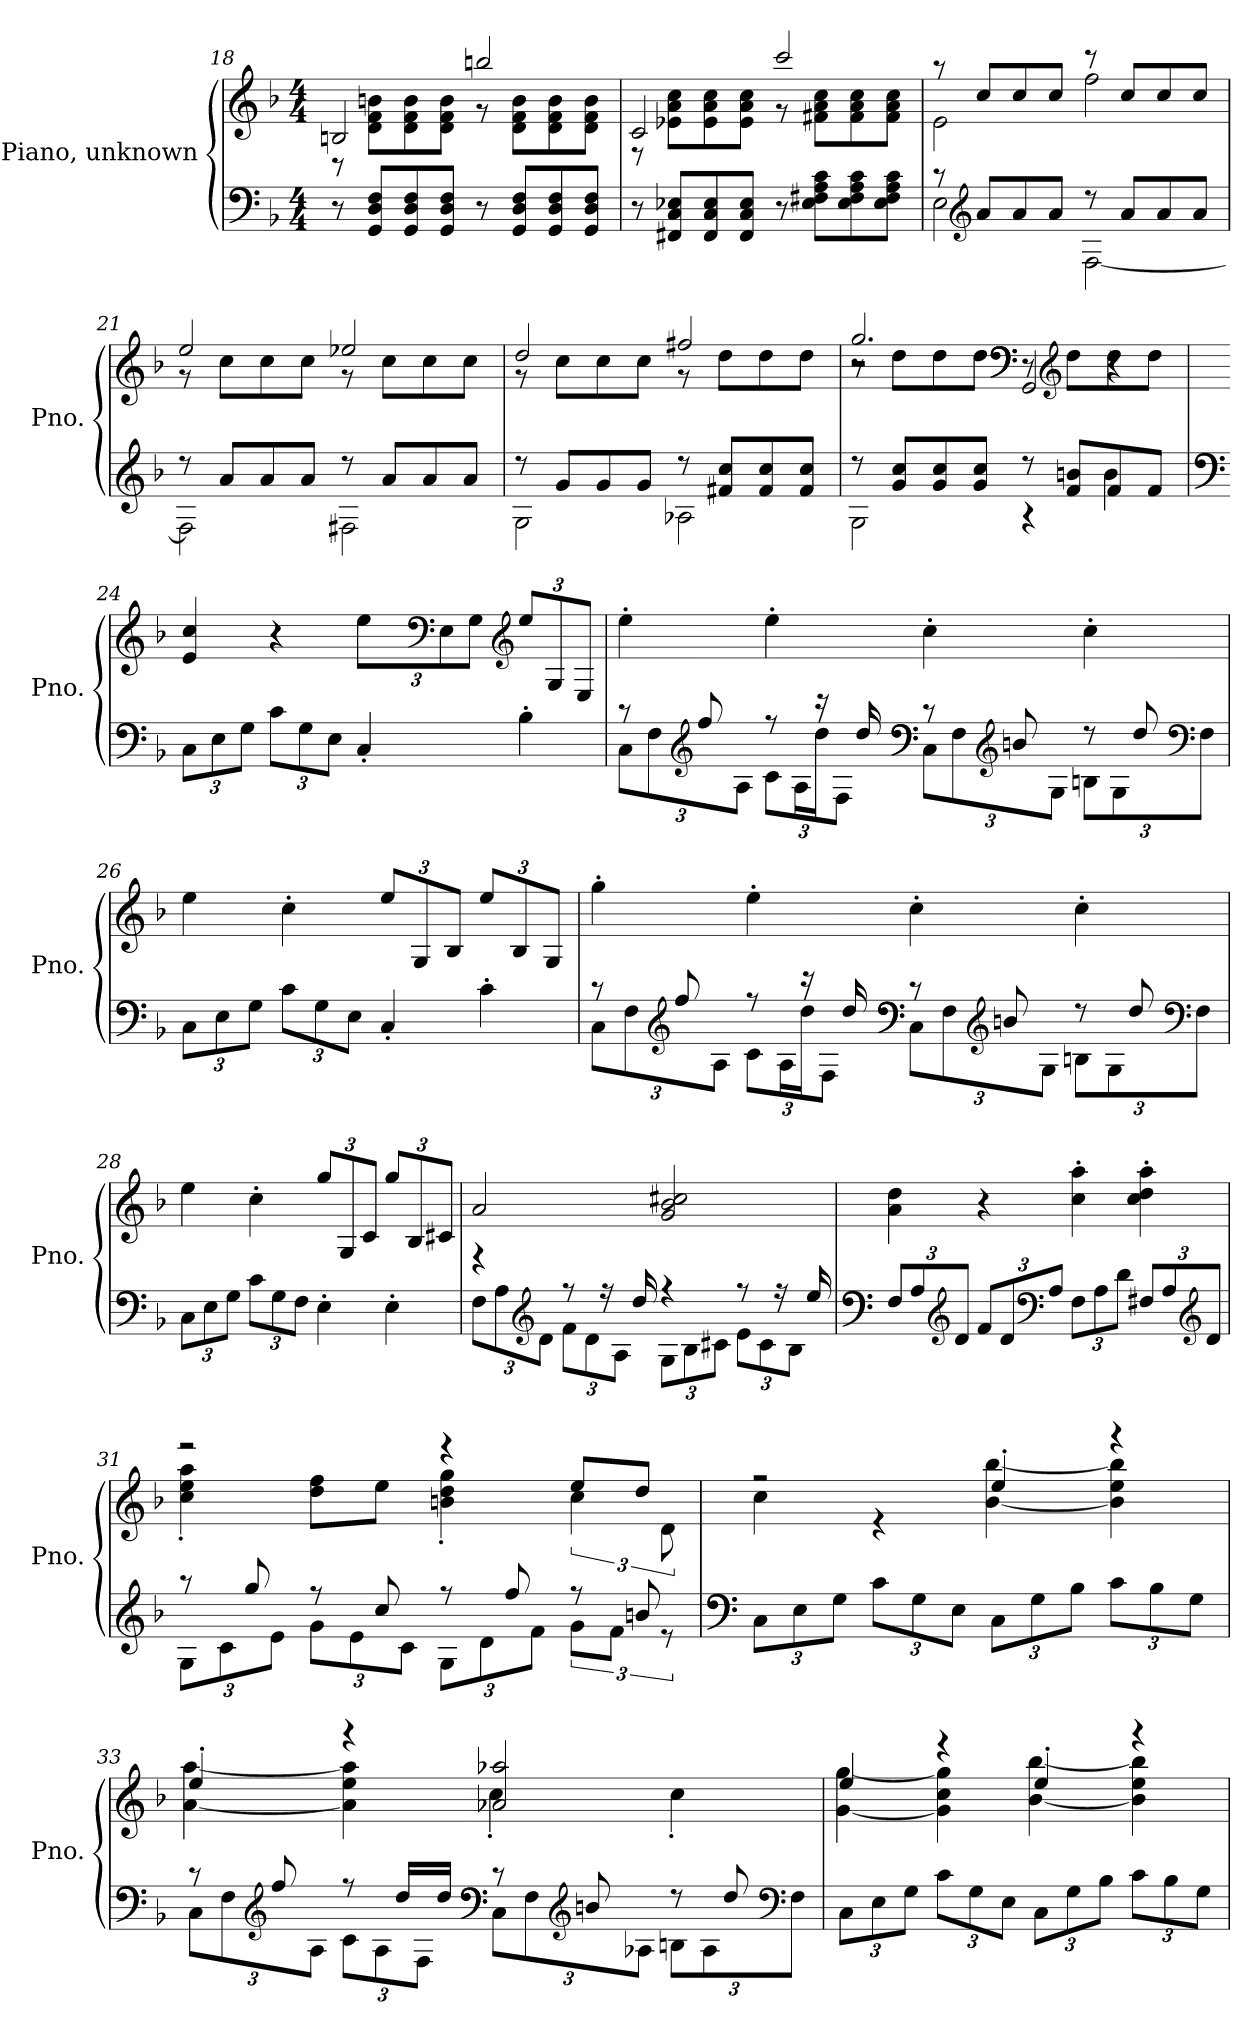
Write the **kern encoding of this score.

**kern	**kern
*part1	*part1
*staff2	*staff1
*I"Piano, unknown	*
*I'Pno.	*
*clefF4	*clefG2
*k[b-]	*k[b-]
*M4/4	*M4/4
=18	=18
*	*^
8r	2Bn/	8r
8GG/ 8D/ 8F/L	.	8d\ 8f\ 8bn\L
8GG/ 8D/ 8F/	.	8d\ 8f\ 8b\
8GG/ 8D/ 8F/J	.	8d\ 8f\ 8b\J
8r	2bbn/	8r
8GG/ 8D/ 8F/L	.	8d\ 8f\ 8b\L
8GG/ 8D/ 8F/	.	8d\ 8f\ 8b\
8GG/ 8D/ 8F/J	.	8d\ 8f\ 8b\J
!!LO:LB:g=z	!!
=19	=19	=19
8r	2c/	8r
8FF#X/ 8C/ 8E-X/L	.	8e-X\ 8a\ 8cc\L
8FF#/ 8C/ 8E-/	.	8e-\ 8a\ 8cc\
8FF#/ 8C/ 8E-/J	.	8e-\ 8a\ 8cc\J
8r	2ccc/	8r
8E-\ 8F#X\ 8A\ 8c\L	.	8f#X\ 8a\ 8cc\L
8E-\ 8F#\ 8A\ 8c\	.	8f#\ 8a\ 8cc\
8E-\ 8F#\ 8A\ 8c\J	.	8f#\ 8a\ 8cc\J
=20	=20	=20
*^	*	*
8r	2E\	8r	2e\
*clefG2	*	*	*
8a/L	.	8cc/L	.
8a/	.	8cc/	.
8a/J	.	8cc/J	.
8r	[2F\	8r	2ff\
8a/L	.	8cc/L	.
8a/	.	8cc/	.
8a/J	.	8cc/J	.
=21	=21	=21	=21
8r	2F\]	2ee/	8r
8a/L	.	.	8cc\L
8a/	.	.	8cc\
8a/J	.	.	8cc\J
8r	2F#X\	2ee-X/	8r
8a/L	.	.	8cc\L
8a/	.	.	8cc\
8a/J	.	.	8cc\J
=22	=22	=22	=22
8r	2G\	2dd/	8r
8g/L	.	.	8cc\L
8g/	.	.	8cc\
8g/J	.	.	8cc\J
8r	2A-X\	2ff#X/	8r
8f#X/ 8cc/L	.	.	8dd\L
8f#/ 8cc/	.	.	8dd\
8f#/ 8cc/J	.	.	8dd\J
!!LO:PB:g=z
=23	=23	=23	=23
*	*	*	*^
8r	2G\	2.gg/	8r	2r
8g/ 8cc/L	.	.	8dd\L	.
8g/ 8cc/	.	.	8dd\	.
8g/ 8cc/J	.	.	8dd\J	.
*	*	*clefF4	*	*
8r	4r	.	8r	2GG/
*	*	*clefG2	*	*
8f/ 8bn/L	.	.	8dd\L	.
8f/	4b\	4r	8dd\	.
8f/J	.	.	8dd\J	.
*v	*v	*	*	*
*	*v	*v	*v
=24	=24
*clefF4	*
*Xbrackettup	*
12C\L	4e/ 4cc/
12E\	.
12G\J	.
12c\L	4r
12G\	.
12E\J	.
*	*Xbrackettup
4C'/	12ee\L
*	*clefF4
.	12E\
.	12G\J
*	*clefG2
4B-'\	12ee/L
.	12G/
.	12E/J
!!LO:LB:g=z
=25	=25
*^	*
8r	12C\L	4ee'\
.	12F\	.
*clefG2	*	*
8ff/	.	.
.	12A\J	.
8r	12c\L	4ee'\
.	24A\L	.
16r	24dd\J	.
.	12F\J	.
16dd/	.	.
*clefF4	*	*
8r	12C\L	4cc'\
.	12F\	.
*clefG2	*	*
8bn/	.	.
.	12G\J	.
8r	12Bn\L	4cc'\
.	12G\	.
8dd/	.	.
*clefF4	*	*
.	12F\J	.
*v	*v	*
=26	=26
12C\L	4ee\
12E\	.
12G\J	.
12c\L	4cc'\
12G\	.
12E\J	.
4C'/	12ee/L
.	12G/
.	12B-/J
4c'\	12ee/L
.	12B-/
.	12G/J
!!LO:LB:g=z
=27	=27
*^	*
8r	12C\L	4gg'\
.	12F\	.
*clefG2	*	*
8ff/	.	.
.	12A\J	.
8r	12c\L	4ee'\
.	24A\L	.
16r	24dd\J	.
.	12F\J	.
16dd/	.	.
*clefF4	*	*
8r	12C\L	4cc'\
.	12F\	.
*clefG2	*	*
8bn/	.	.
.	12G\J	.
8r	12Bn\L	4cc'\
.	12G\	.
8dd/	.	.
*clefF4	*	*
.	12F\J	.
*v	*v	*
=28	=28
12C\L	4ee\
12E\	.
12G\J	.
12c\L	4cc'\
12G\	.
12F\J	.
4E'\	12gg/L
.	12G/
.	12c/J
4E'\	12gg/L
.	12B-/
.	12c#X/J
!!LO:LB:g=z
=29	=29
*^	*
4r	12F\L	2a/
.	12A\	.
*clefG2	*	*
.	12d\J	.
8r	12f\L	.
.	12d\	.
16r	.	.
.	12A\J	.
16dd/	.	.
4r	12G\L	2g/ 2b-/ 2cc#X/
.	12B-\	.
.	12c#X\J	.
8r	12e\L	.
.	12c#\	.
16r	.	.
.	12B-\J	.
16ee/	.	.
*v	*v	*
=30	=30
*clefF4	*
12F/L	4a\ 4dd\
12A/	.
*clefG2	*
12d/J	.
12f/L	4r
12d/	.
*clefF4	*
12A/J	.
12F\L	4cc\' 4aa\'
12A\	.
12d\J	.
12F#X/L	4cc\' 4dd\' 4aa\'
12A/	.
*clefG2	*
12d/J	.
!!LO:LB:g=z
=31	=31
*^	*^
8r	12G\L	2r	4cc\' 4ee\' 4aa\'
.	12c\	.	.
8gg/	.	.	.
.	12e\J	.	.
8r	12g\L	.	8dd\ 8ff\L
.	12e\	.	.
8cc/	.	.	8ee\J
.	12c\J	.	.
8r	12G\L	4r	4bn\' 4dd\' 4gg\'
.	12d\	.	.
8ff/	.	.	.
.	12f\J	.	.
*	*brackettup	*	*brackettup
8r	12g\L	8ee/L	6cc\
.	12f\J	.	.
8bn/	.	8dd/J	.
.	12r	.	12d\
*v	*v	*	*
=32	=32	=32
*clefF4	*	*
*Xbrackettup	*	*
12C\L	2r	4cc\
12E\	.	.
12G\J	.	.
12c\L	.	4r
12G\	.	.
12E\J	.	.
12C\L	4ee'/	[4b-\ [4bb-\
12G\	.	.
12B-\J	.	.
12c\L	4r	4b-\] 4ee\ 4bb-\]
12B-\	.	.
12G\J	.	.
!!LO:LB:g=z	!!
=33	=33	=33
*^	*	*
8r	12C\L	4ee'/	[4a\ [4aa\
.	12F\	.	.
*clefG2	*	*	*
8ff/	.	.	.
.	12A\J	.	.
8r	12c\L	4r	4a\] 4ee\ 4aa\]
.	12A\	.	.
16dd/LL	.	.	.
.	12F\J	.	.
16dd/JJ	.	.	.
*clefF4	*	*	*
8r	12C\L	2a-X/ 2aa-X/	4cc'\
.	12F\	.	.
*clefG2	*	*	*
8bn/	.	.	.
.	12A-X\J	.	.
8r	12Bn\L	.	4cc'\
.	12A-\	.	.
8dd/	.	.	.
*clefF4	*	*	*
.	12F\J	.	.
*v	*v	*	*
=34	=34	=34
12C\L	4ee/	[4g\ [4gg\
12E\	.	.
12G\J	.	.
12c\L	4r	4g\] 4cc\ 4gg\]
12G\	.	.
12E\J	.	.
12C\L	4ee'/	[4b-\ [4bb-\
12G\	.	.
12B-\J	.	.
12c\L	4r	4b-\] 4ee\ 4bb-\]
12B-\	.	.
12G\J	.	.
*	*v	*v
=	=
*-	*-
